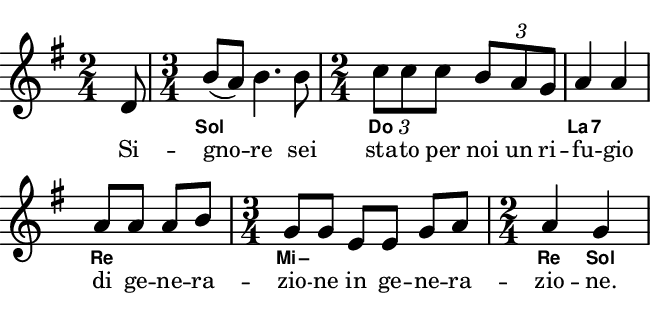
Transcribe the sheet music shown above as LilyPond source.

\version "2.12.0"
% point and click debugging is disabled
#(ly:set-option 'point-and-click #f)
\header {
    % copyright = "Copyright (c) xxxx Copyright Holder"
    %title = ""
    % subtitle = "()"
    %tagline = ""
    %tagline = "Created using LilyPond"
}

#(set-global-staff-size 23)

%%%%%%%%%%%% PAPER CUSTOMIZATION

%% For ebook-reader:
%#(set! paper-alist (cons '("wide" . (cons (* 18 cm) (* 13 cm))) paper-alist)) #(set-default-paper-size "wide") 
%\paper { 
%  indent = 0\cm 
%  left-margin = 0\cm 
%  right-margin = 0\cm
%  system-system-spacing #'basic-distance = #10
%  score-system-spacing #'basic-distance = #10
%}

%% For normal A4 paper:
%#(set-default-paper-size "a4") 
#(set! paper-alist (cons '("wide" . (cons (* 11 cm) (* 13 cm))) paper-alist)) #(set-default-paper-size "wide") 
\paper {
  indent = 0\cm
  left-margin = 0\cm 
  right-margin = 0\cm
%  top-margin = 1.5\cm
%  system-system-spacing #'basic-distance = #10
%  score-system-spacing #'basic-distance = #10
}

%%%%%%%%%%%% END OF PAPER CUSTOMIZATION

#(define (centerCN grob) (ly:stencil-aligned-to (ly:text-interface::print grob) X CENTER ))

% modify suspended 4th chords
% Exception music is chords with markups
chExceptionMusic = {
  <c f g>1-\markup { 4 }
  <c e f g>1-\markup { 4/3 }
  <c ees g>1-\markup { "–" }
  <c e g bes>1-\markup { 7 }
  <c e g b>1-\markup { 7+ }
  <c e g a>1-\markup { 6 }
  <c ees g bes>1-\markup { "–" 7 }
  <c ees g a>1-\markup { "–" 6 }
}
% Convert music to list and prepend to existing exceptions.
chExceptions = #( append
  ( sequential-music-to-chord-exceptions chExceptionMusic #t)
  ignatzekExceptions)

globaltime = { 
    \time 2/4
}

soprano = \relative c' {
    \override Voice.TextScript #'padding = #2.0
    \override MultiMeasureRest #'expand-limit = 1
    %\override Staff.TimeSignature #'style = #'() \time 4/4
    \globaltime
    \key g \major
    \partial 8
    d8
    \time 3/4
    b'( a) b4. b8
    \time 2/4 \tuplet 3/2 { c c c } \tuplet 3/2 { b a g }
    a4 a 
    a8 a a b
    \time 3/4 g[ g] e[ e] g[ a]
    \time 2/4 a4 g

}

chordsone = \chords {
    \override ChordName   #'font-size = #-3
    \override ChordName   #'font-series = #'bold
    \override ChordName   #'X-offset = #0.7
    \override ChordName   #'stencil = #centerCN
    \set chordNameExceptions = #chExceptions
    %\set minorChordModifier = \markup { "-" }
      \italianChords
    \partial 8 s8
    g2.
    c2 a:7 d e2.:m
    d4 g
}

ritornello = \lyricmode {
          \set fontSize = #-2
          % \override LyricText #'self-alignment-X = #LEFT
          %\set ignoreMelismata = ##t
	  %\set stanza = #"Rit. "
  Si -- gno -- re sei
  sta -- to per noi un  ri --
  fu -- gio di ge -- ne -- ra --
  zio -- ne in ge -- ne -- ra --
  zio -- ne.
}

globalTempo = {
  %\tempo 4 = 96
}

\score {
%\transpose ees d
<< % common
        % force offset of colliding notes in chords:


        \override Score.NoteColumn #'force-hshift = #1.0

        \context Staff = trackstrofa <<	\set Score.skipBars = ##t \set Staff.printKeyCancellation = ##f \set Staff.midiInstrument = #"piccolo" \new Voice \context Voice = "voice 1" \soprano \chordsone \globalTempo >> 
        \new Lyrics \lyricsto "voice 1" \ritornello

>> % notes
    \layout {
        \context { \GrandStaff \accepts "Lyrics" }
    }
    \midi {
      \context { \Score }
    }
} % score

